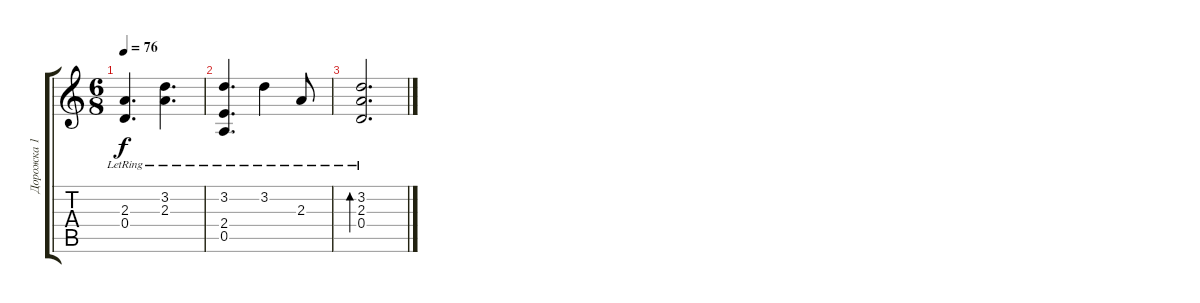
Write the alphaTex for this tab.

\track ("Дорожка 1" "Дорожка 1") {instrument acousticguitarsteel}
\staff {score tabs}
\tuning (E4 B3 G3 D3 A2 E2) {hide}
\ts (6 8)
\tempo 76
\clef g2
\ks c
(2.3{lr} 0.4{lr}).4{d dy f} (3.2{lr} 2.3{lr}).4{d} |
(3.2{lr} 2.4{lr} 0.5{lr}).4{d} 3.2{lr}.4 2.3{lr}.8 |
(3.2{lr} 2.3{lr} 0.4{lr}).2{d bd 480}
